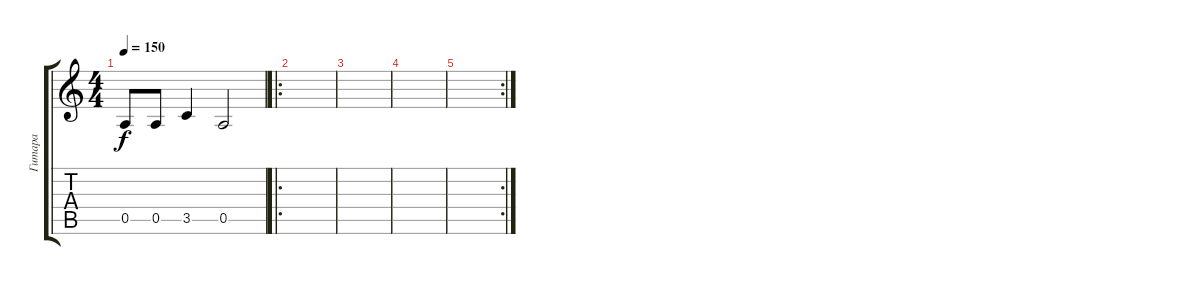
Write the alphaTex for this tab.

\track ("Гитара" "Гитара") {instrument distortionguitar}
\staff {score tabs}
\tuning (E4 B3 G3 D3 A2 E2) {hide}
\ts (4 4)
\tempo 150
\clef g2
\ks c
0.5.8{dy f} 0.5.8 3.5.4 0.5.2 |
\ro
|
|
|
\rc 2
